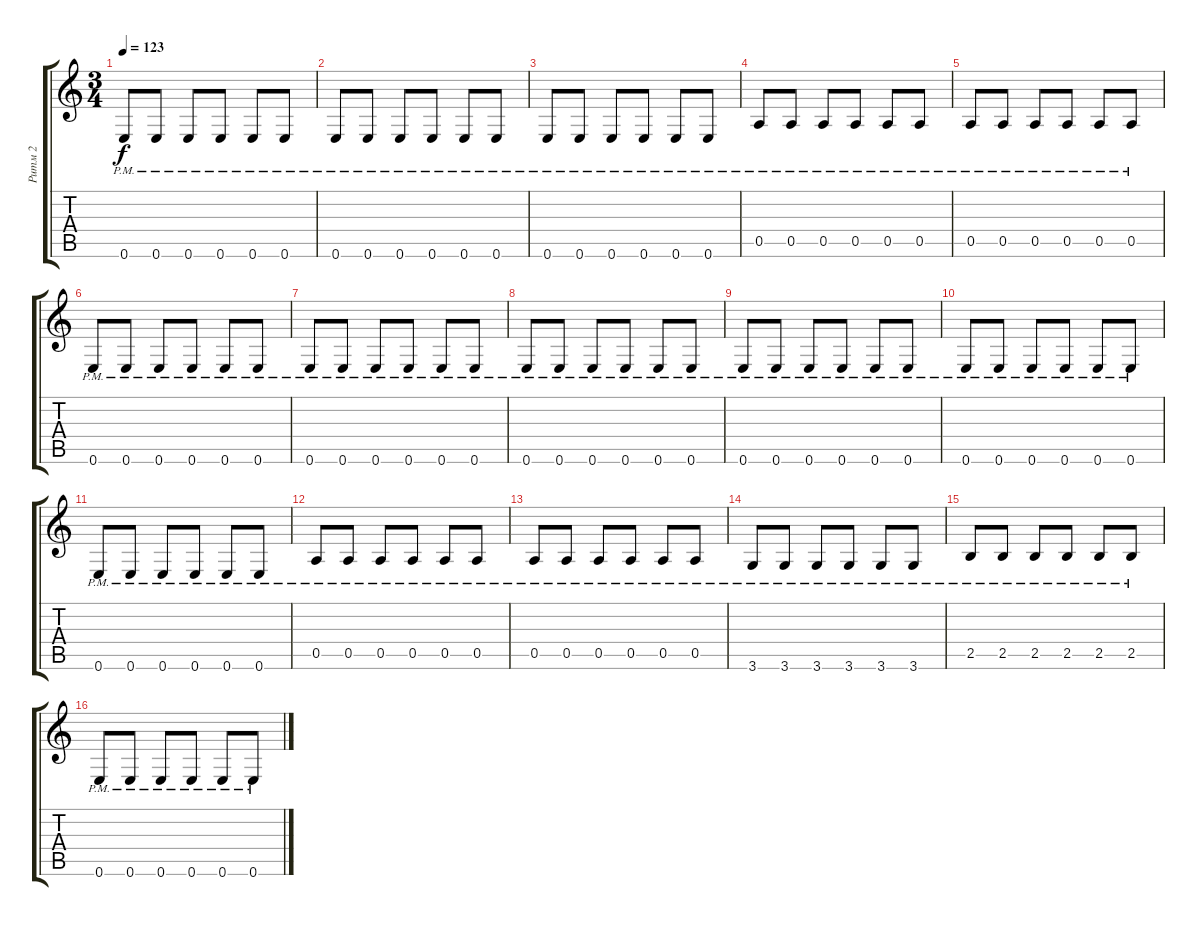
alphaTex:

\track ("Ритм 2" "Ритм 2") {instrument distortionguitar}
\staff {score tabs}
\tuning (E4 B3 G3 D3 A2 E2) {hide}
\ts (3 4)
\tempo 123
\clef g2
\ks c
0.6{pm}.8{dy f} 0.6{pm}.8 0.6{pm}.8 0.6{pm}.8 0.6{pm}.8 0.6{pm}.8 |
0.6{pm}.8 0.6{pm}.8 0.6{pm}.8 0.6{pm}.8 0.6{pm}.8 0.6{pm}.8 |
0.6{pm}.8 0.6{pm}.8 0.6{pm}.8 0.6{pm}.8 0.6{pm}.8 0.6{pm}.8 |
0.5{pm}.8 0.5{pm}.8 0.5{pm}.8 0.5{pm}.8 0.5{pm}.8 0.5{pm}.8 |
0.5{pm}.8 0.5{pm}.8 0.5{pm}.8 0.5{pm}.8 0.5{pm}.8 0.5{pm}.8 |
0.6{pm}.8 0.6{pm}.8 0.6{pm}.8 0.6{pm}.8 0.6{pm}.8 0.6{pm}.8 |
0.6{pm}.8 0.6{pm}.8 0.6{pm}.8 0.6{pm}.8 0.6{pm}.8 0.6{pm}.8 |
0.6{pm}.8 0.6{pm}.8 0.6{pm}.8 0.6{pm}.8 0.6{pm}.8 0.6{pm}.8 |
0.6{pm}.8 0.6{pm}.8 0.6{pm}.8 0.6{pm}.8 0.6{pm}.8 0.6{pm}.8 |
0.6{pm}.8 0.6{pm}.8 0.6{pm}.8 0.6{pm}.8 0.6{pm}.8 0.6{pm}.8 |
0.6{pm}.8 0.6{pm}.8 0.6{pm}.8 0.6{pm}.8 0.6{pm}.8 0.6{pm}.8 |
0.5{pm}.8 0.5{pm}.8 0.5{pm}.8 0.5{pm}.8 0.5{pm}.8 0.5{pm}.8 |
0.5{pm}.8 0.5{pm}.8 0.5{pm}.8 0.5{pm}.8 0.5{pm}.8 0.5{pm}.8 |
3.6{pm}.8 3.6{pm}.8 3.6{pm}.8 3.6{pm}.8 3.6{pm}.8 3.6{pm}.8 |
2.5{pm}.8 2.5{pm}.8 2.5{pm}.8 2.5{pm}.8 2.5{pm}.8 2.5{pm}.8 |
0.6{pm}.8 0.6{pm}.8 0.6{pm}.8 0.6{pm}.8 0.6{pm}.8 0.6{pm}.8
